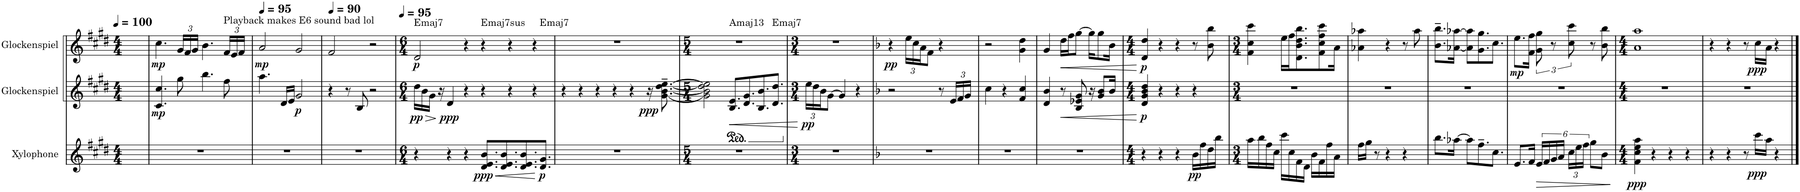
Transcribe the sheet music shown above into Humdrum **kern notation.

**kern	**dynam	**kern	**dynam	**kern	**dynam
*part3	*part3	*part2	*part2	*part1	*part1
*staff3	*staff3	*staff2	*staff2	*staff1	*staff1
*I"Xylophone	*	*I"Glockenspiel	*	*I"Glockenspiel	*
*I'Xyl.	*	*I'Glock.	*	*I'Glock.	*
*clefG2	*	*clefG2	*	*clefG2	*
*Trd-7c-12	*	*Trd-14c-24	*	*Trd-14c-24	*
*k[f#c#g#d#]	*	*k[f#c#g#d#]	*	*k[f#c#g#d#]	*
*M4/4	*	*M4/4	*	*M4/4	*
*MM100	*	*MM100	*	*MM100	*
=	=	=	=	=	=
4ryy	.	4ryy	.	4ryy	.
=1	=1	=1	=1	=1	=1
!	!	!	!LO:DY:b	!	!LO:DY:b
1r	.	4.c#/ 4.cc#/	mp	4.cc#\	mp
*	*	*	*	*Xbrackettup	*
.	.	8gg#\	.	24g#/LL	.
.	.	.	.	24f#/	.
.	.	.	.	24g#/JJ	.
.	.	4.bb\	.	4.b\	.
!	!	!	!	!LO:TX:a:t=Playback makes E6 sound bad lol	!
.	.	8ff#\	.	24f#/LL	.
.	.	.	.	24e/	.
.	.	.	.	24f#/JJ	.
=2	=2	=2	=2	=2	=2
*	*	*	*	*MM95	*
!	!	!	!	!	!LO:DY:b
1r	.	4.aa\	.	2a/	mp
.	.	16d#/LL	.	.	.
.	.	16e/JJ	.	.	.
!	!	!	!LO:DY:b	!	!
.	.	2g#/	p	2g#/	.
=3	=3	=3	=3	=3	=3
*	*	*	*	*MM90	*
1r	.	4r	.	2f#/	.
.	.	8r	.	.	.
.	.	8B/	.	.	.
.	.	2r	.	2r	.
=4	=4	=4	=4	=4	=4
*M6/4	*	*M6/4	*	*M6/4	*
*	*	*	*	*MM95	*
!	!	!	!	!LO:TX:a:t=Emaj7	!
!	!	!	!LO:HP:b	!	!
!	!	!	!LO:DY:n=1:b	!	!LO:DY:b
*	*	*	*	*^	*
4r	.	16dd#\LL	> pp	2d#/	1ryy	p
.	.	16b\	.	.	.	.
.	.	16g#\JJ	.	.	.	.
.	.	16r	.	.	.	.
!	!	!	!LO:DY:n=2:b	!	!	!
4r	.	4d#/	] ppp	.	.	.
4r	.	4r	.	4r	.	.
!	!	!	!	!LO:TX:a:t=Emaj7sus	!	!
!	!LO:HP:b	!	!	!	!	!
!	!LO:DY:n=1:b	!	!	!	!	!
8.d#/ 8.e/ 8.b/L	< ppp	4r	.	4r	.	.
8.d#/ 8.e/ 8.b/	.	.	.	.	.	.
.	.	4r	.	4r	4ryy	.
8.d#/ 8.e/ 8.b/	.	.	.	.	.	.
.	.	4r	.	4r	16ryy	.
!	!	!	!	!	!LO:TX:a:t=Emaj7	!
!	!LO:DY:n=2:b	!	!	!	!	!
8.d#/ 8.g#/J	[ p	.	.	.	8.ryy	.
*	*	*	*	*v	*v	*
=5	=5	=5	=5	=5	=5
1.r	.	4r	.	1.r	.
.	.	4r	.	.	.
.	.	4r	.	.	.
.	.	4r	.	.	.
.	.	4r	.	.	.
!	!	!	!LO:DY:b	!	!
.	.	16r	ppp	.	.
.	.	[8.g#\~ [8.b\~ [8.dd#\~ [8.ee\~	.	.	.
=6	=6	=6	=6	=6	=6
*M5/4	*	*M5/4	*	*M5/4	*
*	*	*	*	*^	*
*	*	*	*	*	*^	*
4%5r	.	2g#\] 2b\] 2dd#\] 2ee\]	.	4%5r	2ryy	1ryy	.
*	*	*ped	*	*	*	*	*
!	!	!	!	!	!LO:TX:a:t=Amaj13	!	!
.	.	8.B/ 8.e/L	.	.	2.ryy	.	.
!	!	!	!LO:HP:b	!	!	!	!
.	.	8.d#/ 8.g#/	<	.	.	.	.
.	.	8.B/ 8.b/	.	.	.	.	.
.	.	.	.	.	.	16ryy	.
!	!	!	!	!	!	!LO:TX:a:t=Emaj7	!
.	.	8.d#/ 8.dd#/J	.	.	.	8.ryy	.
.	.	.	[	.	.	.	.
*	*	*	*	*v	*v	*v	*
=7	=7	=7	=7	=7	=7
*M3/4	*	*M3/4	*	*M3/4	*
*	*	*Xped	*	*	*
*	*	*Xbrackettup	*	*	*
*	*	*	*	*^	*
*	*	*	*	*	*^	*
!	!	!	!LO:DY:b	!	!	!	!
*	*	*	*	*v	*v	*v	*
2.r	.	24ee\LL	pp	2.r	.
.	.	24dd#\	.	.	.
.	.	24b\J	.	.	.
.	.	[8g#\J	.	.	.
.	.	4g#/]	.	.	.
.	.	4r	.	.	.
=8	=8	=8	=8	=8	=8
*k[b-]	*	*k[b-]	*	*k[b-]	*
!	!	!	!	!	!LO:DY:b
2.r	.	2r	.	4r	pp
.	.	.	.	24ee\LL	.
.	.	.	.	24cc\	.
.	.	.	.	24a\J	.
.	.	.	.	8f\J	.
.	.	8r	.	4r	.
.	.	24e/LL	.	.	.
.	.	24f/	.	.	.
.	.	24g/JJ	.	.	.
=9	=9	=9	=9	=9	=9
2.r	.	4cc\	.	2r	.
.	.	4r	.	.	.
.	.	4f/ 4cc/	.	4g\ 4dd\	.
=10	=10	=10	=10	=10	=10
2.r	.	4d/ 4b-/	.	4g/	.
!	!	!	!LO:HP:b	!	!LO:HP:b
.	.	8r	<	16dd\LL	<
.	.	.	.	16ff\J	.
.	.	8B-/ 8e-X/ 8g/	.	[8gg\J	.
.	.	16r	.	16gg\KL]	.
.	.	8g/ 8b-/L	.	8gg\	.
.	.	16b-/Jk	.	16b-\Jk	.
.	.	.	[	.	[
=11	=11	=11	=11	=11	=11
*M4/4	*	*M4/4	*	*M4/4	*
!	!	!	!LO:DY:b	!	!LO:DY:b
4r	.	4d/ 4g/ 4b-/ 4dd/	p	4d/ 4dd/	p
4r	.	4r	.	4r	.
4r	.	4r	.	4r	.
!	!LO:DY:b	!	!	!	!
16b-\LL	pp	4r	.	8r	.
16ff\	.	.	.	.	.
16dd\	.	.	.	8b-\ 8bb-\	.
16bb-\JJ	.	.	.	.	.
=12	=12	=12	=12	=12	=12
*M3/4	*	*M3/4	*	*M3/4	*
16aa\LL	.	2.r	.	4f\ 4cc\ 4ccc\	.
16bb-\	.	.	.	.	.
16ff\	.	.	.	.	.
16cc\JJ	.	.	.	.	.
16ccc\LL	.	.	.	16ee\LL	.
16cc\	.	.	.	16ff\J	.
16f\	.	.	.	8.d\ 8.b-\ 8.dd\ 8.bb-\	.
16d\JJ	.	.	.	.	.
16b-\LL	.	.	.	.	.
16f\	.	.	.	8f\ 8cc\ 8ff\ 8ccc\	.
16ff\	.	.	.	.	.
16a\JJ	.	.	.	16a\Jk	.
=13	=13	=13	=13	=13	=13
16ff\LL	.	2.r	.	4a-X\ 4aa-X\	.
16gg\JJ	.	.	.	.	.
8r	.	.	.	.	.
4r	.	.	.	4r	.
4r	.	.	.	8r	.
.	.	.	.	8aa-\	.
=14	=14	=14	=14	=14	=14
8.bb-\L	.	2.r	.	8.b-\~ 8.bb-\~L	.
[16aa-X\Jk	.	.	.	[16a-X\ [16aa-X\Jk	.
8aa-\L]	.	.	.	8a-\] 8aa-\]L	.
8.ff~\	.	.	.	8.g\ 8.gg\	.
8.cc\J	.	.	.	8.cc\J	.
=15	=15	=15	=15	=15	=15
!	!	!	!	!	!LO:DY:b
8.e/L	.	2.r	.	8.ee\L	mp
16f/Jk	.	.	.	16f\ 16ff\Jk	.
!	!LO:HP:b	!	!	!	!
*	*	*	*	*brackettup	*
24e/LL	>	.	.	12g\ 12gg\	.
24f/	.	.	.	.	.
24g/	.	.	.	12r	.
24a/JJ	.	.	.	.	.
36cc\LL	.	.	.	12cc\ 12ccc\	.
36ee\	.	.	.	.	.
36ff\JJ	.	.	.	.	.
8gg\L	.	.	.	8r	.
8b-\J	.	.	.	8b-\ 8bb-\	.
.	]	.	.	.	.
=16	=16	=16	=16	=16	=16
*M4/4	*	*M4/4	*	*M4/4	*
!	!LO:DY:b	!	!	!	!
4f\ 4cc\ 4ee\ 4aa\	ppp	1r	.	1a 1aa	.
4r	.	.	.	.	.
4r	.	.	.	.	.
4r	.	.	.	.	.
=17	=17	=17	=17	=17	=17
4r	.	1r	.	4r	.
4r	.	.	.	4r	.
8r	.	.	.	8r	.
!	!LO:DY:b	!	!	!	!LO:DY:b
16ccc\LL	ppp	.	.	16cc\LL	ppp
16aa\JJ	.	.	.	16a\JJ	.
4r	.	.	.	4r	.
==	==	==	==	==	==
*-	*-	*-	*-	*-	*-
